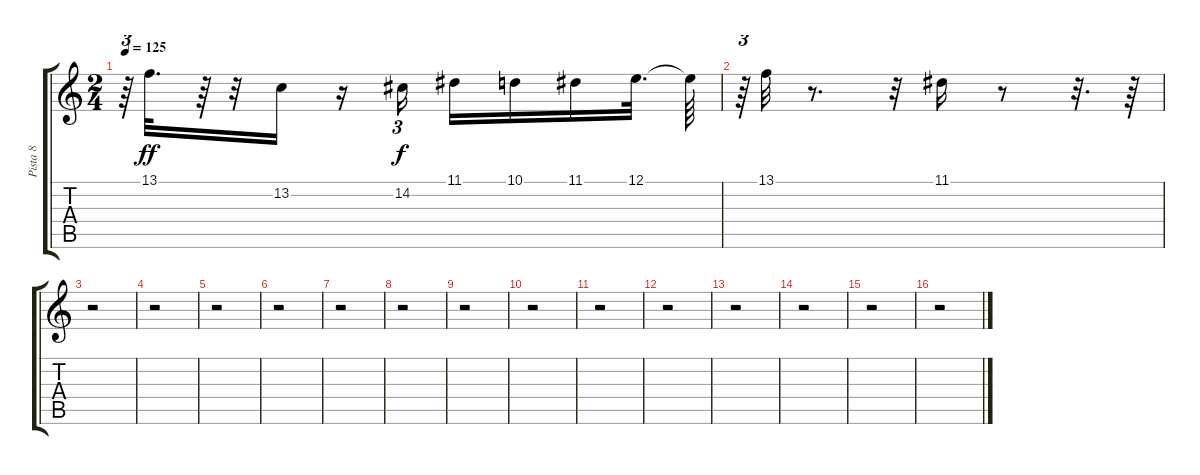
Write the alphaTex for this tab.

\track ("Pista 8" "Pista 8") {instrument clarinet}
\staff {score tabs}
\tuning (E4 B3 G3 D3 A2 E2) {hide}
\ts (2 4)
\tempo 125
\clef g2
\ks c
r.64{tu (3 2) dy f} 13.1.32{d dy ff} r.64 r.32 13.2.16 r.16 14.2.16{tu (3 2) dy f} 11.1.16 10.1.16 11.1.16 12.1.32{d} 12.1{t}.64 |
r.64{tu (3 2)} 13.1.32 r.8{d} r.32 11.1.16 r.8 r.32{d} r.64 |
r.2 |
r.2 |
r.2 |
r.2 |
r.2 |
r.2 |
r.2 |
r.2 |
r.2 |
r.2 |
r.2 |
r.2 |
r.2 |
r.2
